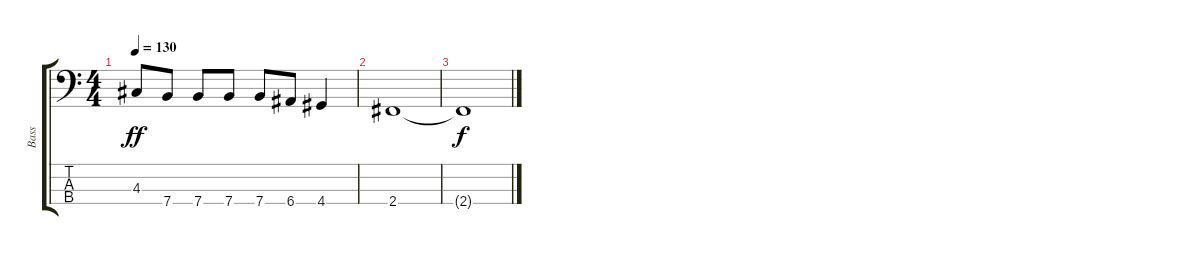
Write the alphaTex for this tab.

\track ("Bass" "Bass") {instrument electricbassfinger}
\staff {score tabs}
\tuning (G2 D2 A1 E1) {hide}
\ts (4 4)
\tempo 130
\clef f4
\ks c
4.3.8{dy ff} 7.4.8 7.4.8 7.4.8 7.4.8 6.4.8 4.4.4 |
2.4.1 |
2.4{t}.1{dy f}
